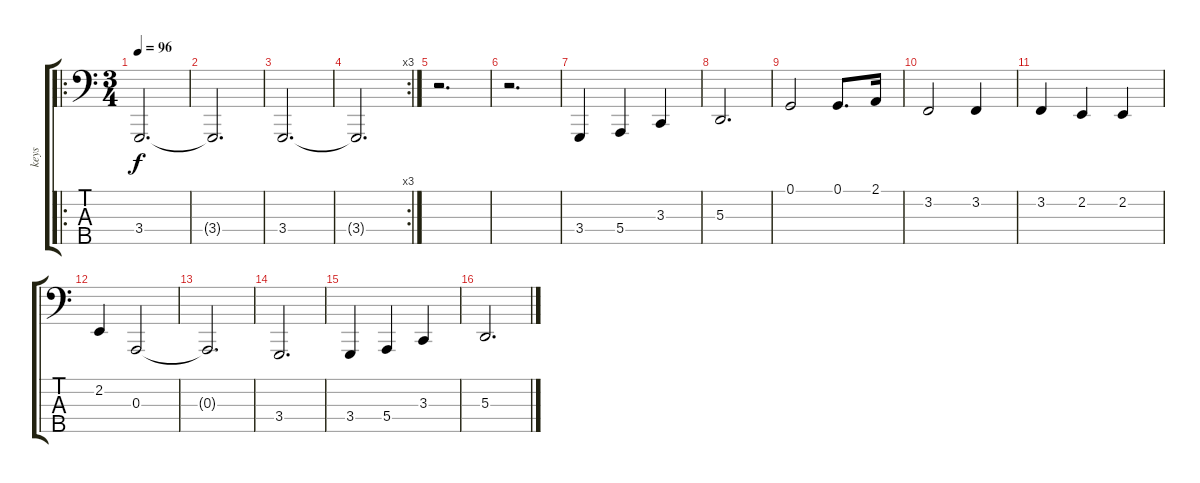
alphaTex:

\track ("keys" "keys") {instrument electricgrandpiano}
\staff {score tabs}
\tuning (G2 D2 A1 E1 B0) {hide}
\ro
\ts (3 4)
\tempo 96
\clef f4
\ks c
3.4.2{d dy f} |
3.4{t}.2{d} |
3.4.2{d} |
\rc 3
3.4{t}.2{d} |
r.2{d} |
r.2{d} |
3.4.4 5.4.4 3.3.4 |
5.3.2{d} |
0.1.2 0.1.8{d} 2.1.16 |
3.2.2 3.2.4 |
3.2.4 2.2.4 2.2.4 |
2.2.4 0.3.2 |
0.3{t}.2{d} |
3.4.2{d} |
3.4.4 5.4.4 3.3.4 |
5.3.2{d}
